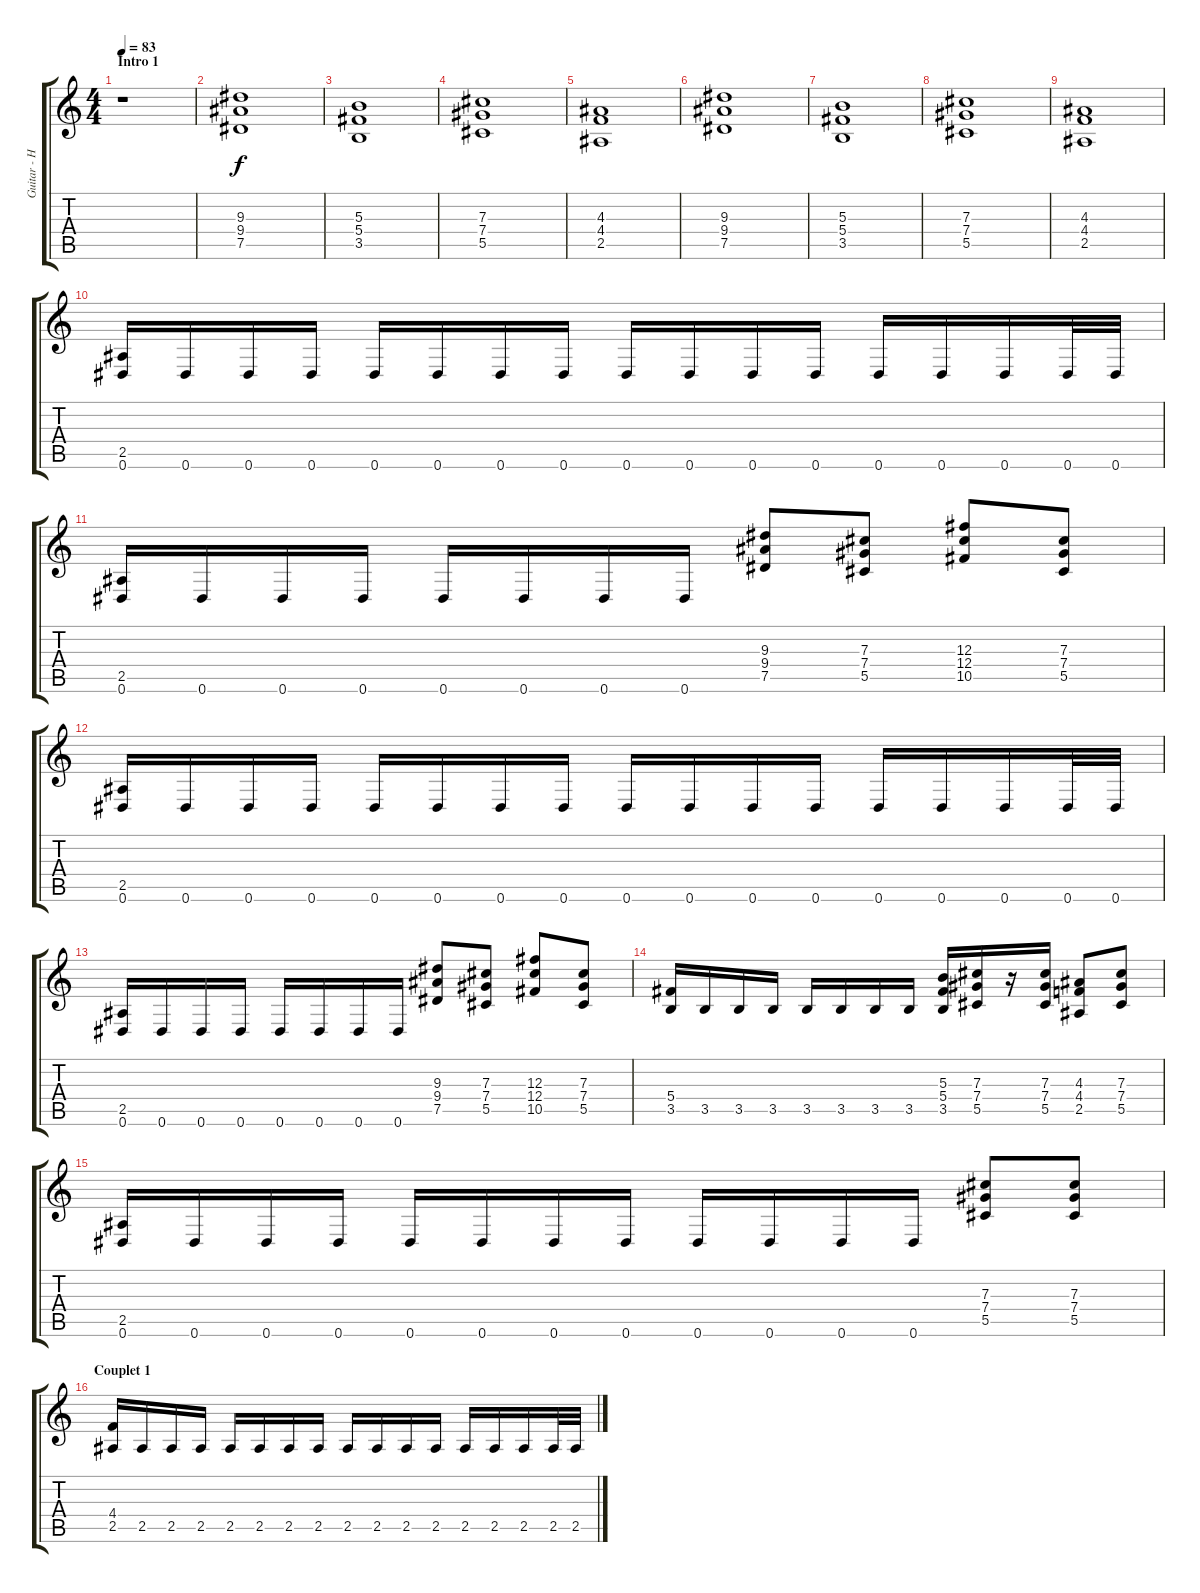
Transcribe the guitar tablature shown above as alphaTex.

\track ("Guitar - Henjo Richter" "Guitar - H") {instrument overdrivenguitar}
\staff {score tabs}
\tuning (Eb4 Bb3 Gb3 Db3 Ab2 Eb2) {hide}
\ts (4 4)
\section ("" "Intro 1")
\tempo 83
\clef g2
\ks c
r.1{dy f instrument overdrivenguitar} |
(9.3 9.4 7.5).1 |
(5.3 5.4 3.5).1 |
(7.3 7.4 5.5).1 |
(4.3 4.4 2.5).1 |
(9.3 9.4 7.5).1 |
(5.3 5.4 3.5).1 |
(7.3 7.4 5.5).1 |
(4.3 4.4 2.5).1 |
(2.5 0.6).16 0.6.16 0.6.16 0.6.16 0.6.16 0.6.16 0.6.16 0.6.16 0.6.16 0.6.16 0.6.16 0.6.16 0.6.16 0.6.16 0.6.16 0.6.32 0.6.32 |
(2.5 0.6).16 0.6.16 0.6.16 0.6.16 0.6.16 0.6.16 0.6.16 0.6.16 (9.3 9.4 7.5).8 (7.3 7.4 5.5).8 (12.3 12.4 10.5).8 (7.3 7.4 5.5).8 |
(2.5 0.6).16 0.6.16 0.6.16 0.6.16 0.6.16 0.6.16 0.6.16 0.6.16 0.6.16 0.6.16 0.6.16 0.6.16 0.6.16 0.6.16 0.6.16 0.6.32 0.6.32 |
(2.5 0.6).16 0.6.16 0.6.16 0.6.16 0.6.16 0.6.16 0.6.16 0.6.16 (9.3 9.4 7.5).8 (7.3 7.4 5.5).8 (12.3 12.4 10.5).8 (7.3 7.4 5.5).8 |
(5.4 3.5).16 3.5.16 3.5.16 3.5.16 3.5.16 3.5.16 3.5.16 3.5.16 (5.3 5.4 3.5).16 (7.3 7.4 5.5).16 r.16 (7.3 7.4 5.5).16 (4.3 4.4 2.5).8 (7.3 7.4 5.5).8 |
(2.5 0.6).16 0.6.16 0.6.16 0.6.16 0.6.16 0.6.16 0.6.16 0.6.16 0.6.16 0.6.16 0.6.16 0.6.16 (7.3 7.4 5.5).8 (7.3 7.4 5.5).8 |
\section ("" "Couplet 1")
(4.4 2.5).16 2.5.16 2.5.16 2.5.16 2.5.16 2.5.16 2.5.16 2.5.16 2.5.16 2.5.16 2.5.16 2.5.16 2.5.16 2.5.16 2.5.16 2.5.32 2.5.32
